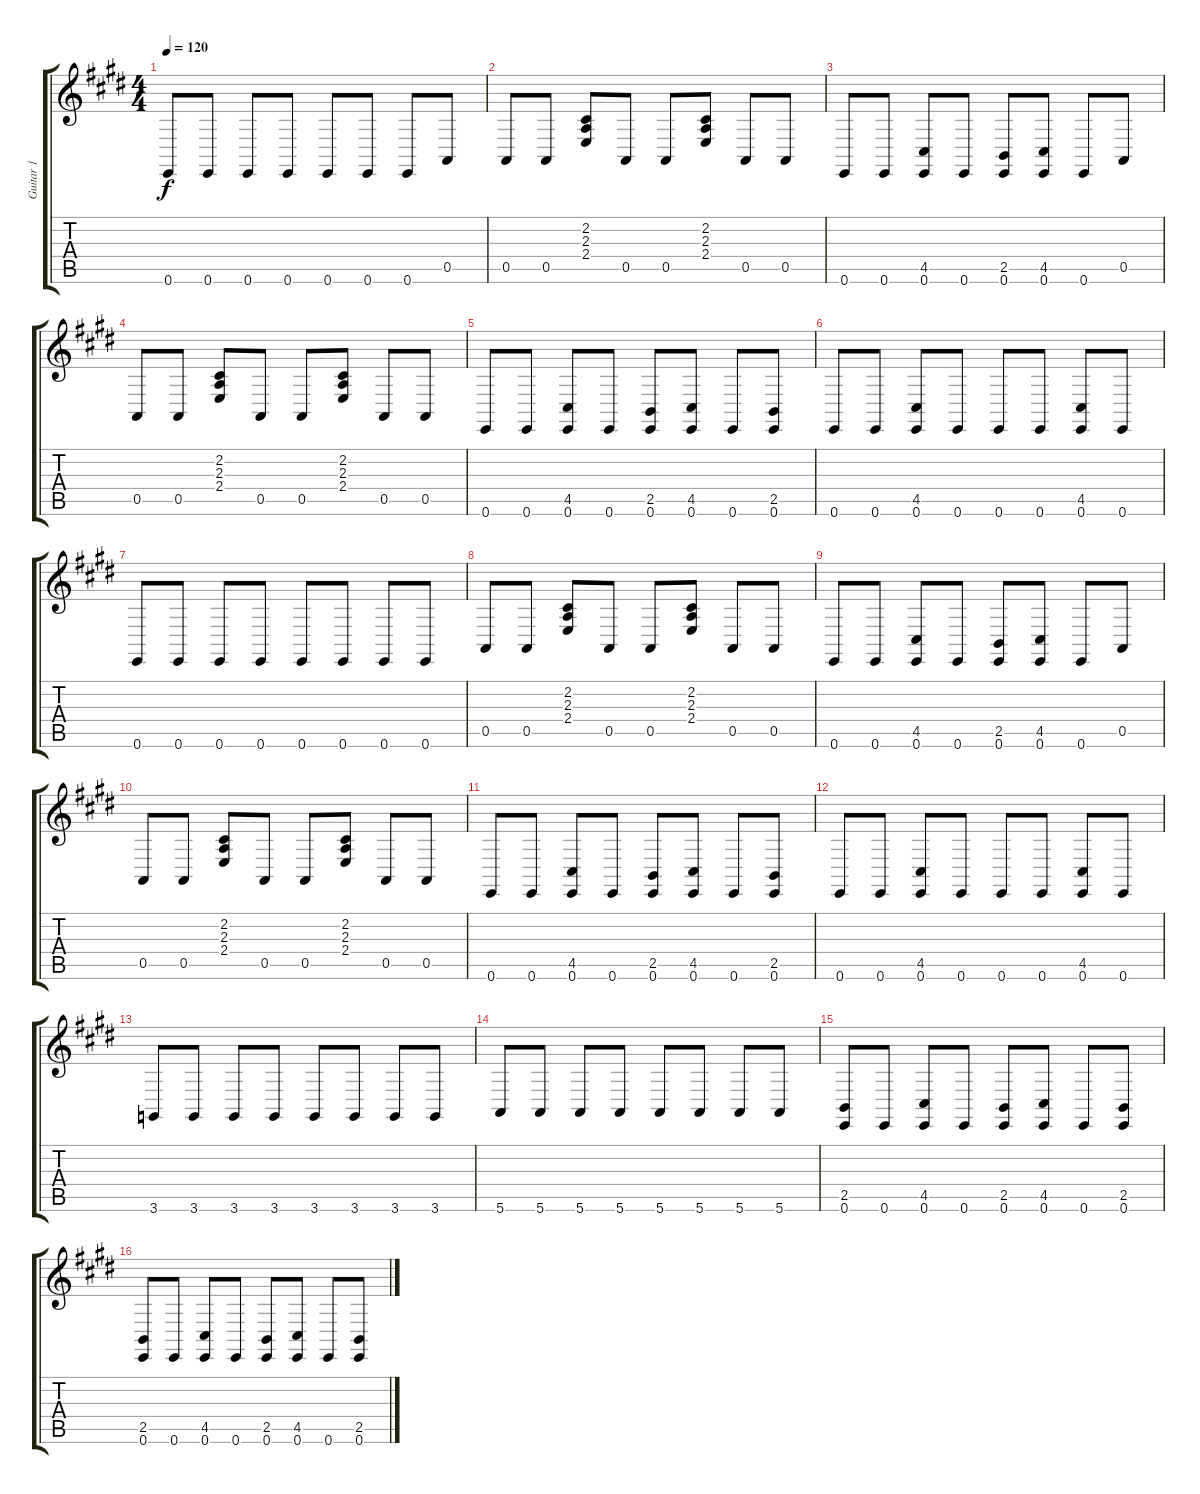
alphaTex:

\track ("Guitar 1" "Guitar 1") {instrument lead2sawtooth}
\staff {score tabs}
\tuning (E4 B3 G3 D3 A2 E2) {hide}
\ts (4 4)
\tempo 120
\clef g2
\ks e
0.6.8{dy f} 0.6.8 0.6.8 0.6.8 0.6.8 0.6.8 0.6.8 0.5.8 |
0.5.8 0.5.8 (2.2 2.3 2.4).8 0.5.8 0.5.8 (2.2 2.3 2.4).8 0.5.8 0.5.8 |
0.6.8 0.6.8 (4.5 0.6).8 0.6.8 (2.5 0.6).8 (4.5 0.6).8 0.6.8 0.5.8 |
0.5.8 0.5.8 (2.2 2.3 2.4).8 0.5.8 0.5.8 (2.2 2.3 2.4).8 0.5.8 0.5.8 |
0.6.8 0.6.8 (4.5 0.6).8 0.6.8 (2.5 0.6).8 (4.5 0.6).8 0.6.8 (2.5 0.6).8 |
0.6.8 0.6.8 (4.5 0.6).8 0.6.8 0.6.8 0.6.8 (4.5 0.6).8 0.6.8 |
0.6.8 0.6.8 0.6.8 0.6.8 0.6.8 0.6.8 0.6.8 0.6.8 |
0.5.8 0.5.8 (2.2 2.3 2.4).8 0.5.8 0.5.8 (2.2 2.3 2.4).8 0.5.8 0.5.8 |
0.6.8 0.6.8 (4.5 0.6).8 0.6.8 (2.5 0.6).8 (4.5 0.6).8 0.6.8 0.5.8 |
0.5.8 0.5.8 (2.2 2.3 2.4).8 0.5.8 0.5.8 (2.2 2.3 2.4).8 0.5.8 0.5.8 |
0.6.8 0.6.8 (4.5 0.6).8 0.6.8 (2.5 0.6).8 (4.5 0.6).8 0.6.8 (2.5 0.6).8 |
0.6.8 0.6.8 (4.5 0.6).8 0.6.8 0.6.8 0.6.8 (4.5 0.6).8 0.6.8 |
3.6.8 3.6.8 3.6.8 3.6.8 3.6.8 3.6.8 3.6.8 3.6.8 |
5.6.8 5.6.8 5.6.8 5.6.8 5.6.8 5.6.8 5.6.8 5.6.8 |
(2.5 0.6).8 0.6.8 (4.5 0.6).8 0.6.8 (2.5 0.6).8 (4.5 0.6).8 0.6.8 (2.5 0.6).8 |
(2.5 0.6).8 0.6.8 (4.5 0.6).8 0.6.8 (2.5 0.6).8 (4.5 0.6).8 0.6.8 (2.5 0.6).8
